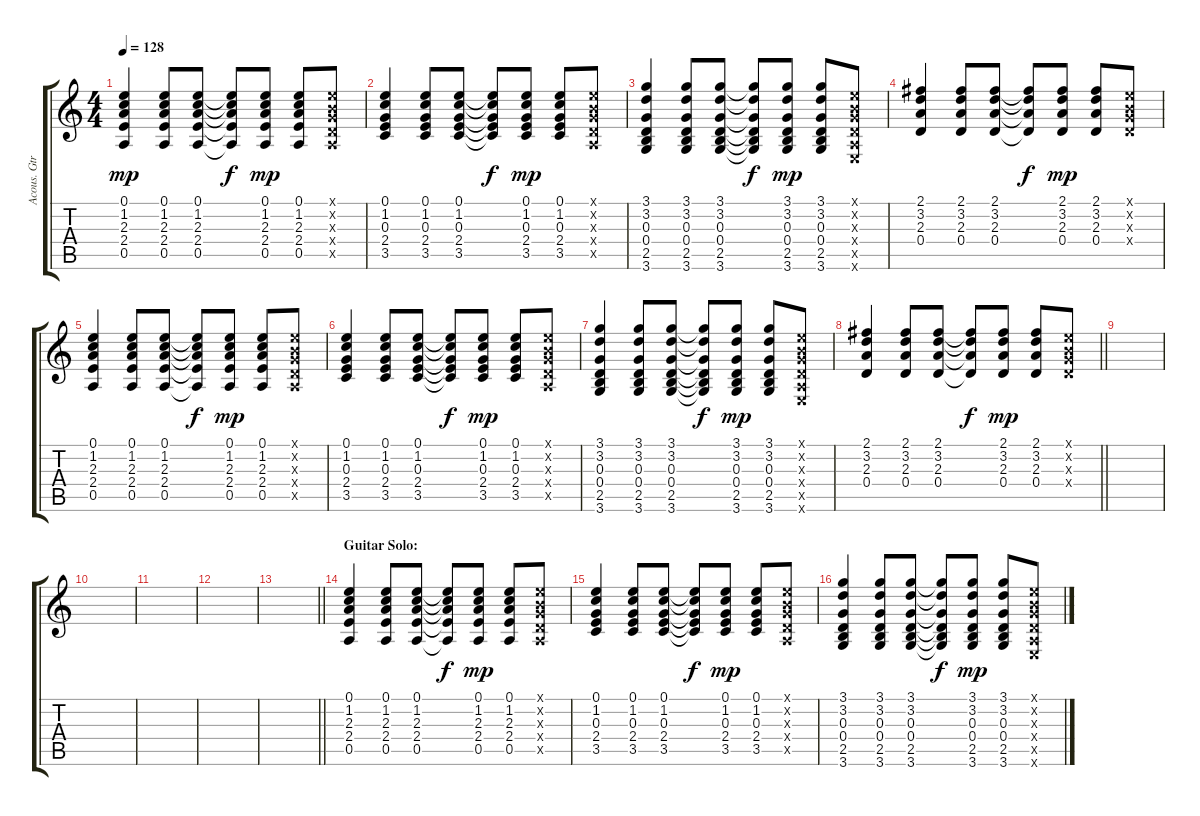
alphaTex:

\track ("Acous. Gtr. 1" "Acous. Gtr") {instrument acousticguitarsteel}
\staff {score tabs}
\tuning (E4 B3 G3 D3 A2 E2) {hide}
\ts (4 4)
\tempo 128
\clef g2
\ks c
(0.1 1.2 2.3 2.4 0.5).4{dy mp} (0.1 1.2 2.3 2.4 0.5).8 (0.1 1.2 2.3 2.4 0.5).8 (0.1{t} 1.2{t} 2.3{t} 2.4{t} 0.5{t}).8{dy f} (0.1 1.2 2.3 2.4 0.5).8{dy mp} (0.1 1.2 2.3 2.4 0.5).8 (0.1{x} 0.2{x} 0.3{x} 0.4{x} 0.5{x}).8 |
(0.1 1.2 0.3 2.4 3.5).4 (0.1 1.2 0.3 2.4 3.5).8 (0.1 1.2 0.3 2.4 3.5).8 (0.1{t} 1.2{t} 0.3{t} 2.4{t} 3.5{t}).8{dy f} (0.1 1.2 0.3 2.4 3.5).8{dy mp} (0.1 1.2 0.3 2.4 3.5).8 (0.1{x} 0.2{x} 0.3{x} 0.4{x} 0.5{x}).8 |
(3.1 3.2 0.3 0.4 2.5 3.6).4 (3.1 3.2 0.3 0.4 2.5 3.6).8 (3.1 3.2 0.3 0.4 2.5 3.6).8 (3.1{t} 3.2{t} 0.3{t} 0.4{t} 2.5{t} 3.6{t}).8{dy f} (3.1 3.2 0.3 0.4 2.5 3.6).8{dy mp} (3.1 3.2 0.3 0.4 2.5 3.6).8 (0.1{x} 0.2{x} 0.3{x} 0.4{x} 0.5{x} 0.6{x}).8 |
(2.1 3.2 2.3 0.4).4 (2.1 3.2 2.3 0.4).8 (2.1 3.2 2.3 0.4).8 (2.1{t} 3.2{t} 2.3{t} 0.4{t}).8{dy f} (2.1 3.2 2.3 0.4).8{dy mp} (2.1 3.2 2.3 0.4).8 (0.1{x} 0.2{x} 0.3{x} 0.4{x}).8 |
(0.1 1.2 2.3 2.4 0.5).4 (0.1 1.2 2.3 2.4 0.5).8 (0.1 1.2 2.3 2.4 0.5).8 (0.1{t} 1.2{t} 2.3{t} 2.4{t} 0.5{t}).8{dy f} (0.1 1.2 2.3 2.4 0.5).8{dy mp} (0.1 1.2 2.3 2.4 0.5).8 (0.1{x} 0.2{x} 0.3{x} 0.4{x} 0.5{x}).8 |
(0.1 1.2 0.3 2.4 3.5).4 (0.1 1.2 0.3 2.4 3.5).8 (0.1 1.2 0.3 2.4 3.5).8 (0.1{t} 1.2{t} 0.3{t} 2.4{t} 3.5{t}).8{dy f} (0.1 1.2 0.3 2.4 3.5).8{dy mp} (0.1 1.2 0.3 2.4 3.5).8 (0.1{x} 0.2{x} 0.3{x} 0.4{x} 0.5{x}).8 |
(3.1 3.2 0.3 0.4 2.5 3.6).4 (3.1 3.2 0.3 0.4 2.5 3.6).8 (3.1 3.2 0.3 0.4 2.5 3.6).8 (3.1{t} 3.2{t} 0.3{t} 0.4{t} 2.5{t} 3.6{t}).8{dy f} (3.1 3.2 0.3 0.4 2.5 3.6).8{dy mp} (3.1 3.2 0.3 0.4 2.5 3.6).8 (0.1{x} 0.2{x} 0.3{x} 0.4{x} 0.5{x} 0.6{x}).8 |
\barLineRight lightlight
(2.1 3.2 2.3 0.4).4 (2.1 3.2 2.3 0.4).8 (2.1 3.2 2.3 0.4).8 (2.1{t} 3.2{t} 2.3{t} 0.4{t}).8{dy f} (2.1 3.2 2.3 0.4).8{dy mp} (2.1 3.2 2.3 0.4).8 (0.1{x} 0.2{x} 0.3{x} 0.4{x}).8 |
|
|
|
|
\barLineRight lightlight
|
\section ("" "Guitar Solo:")
(0.1 1.2 2.3 2.4 0.5).4 (0.1 1.2 2.3 2.4 0.5).8 (0.1 1.2 2.3 2.4 0.5).8 (0.1{t} 1.2{t} 2.3{t} 2.4{t} 0.5{t}).8{dy f} (0.1 1.2 2.3 2.4 0.5).8{dy mp} (0.1 1.2 2.3 2.4 0.5).8 (0.1{x} 0.2{x} 0.3{x} 0.4{x} 0.5{x}).8 |
(0.1 1.2 0.3 2.4 3.5).4 (0.1 1.2 0.3 2.4 3.5).8 (0.1 1.2 0.3 2.4 3.5).8 (0.1{t} 1.2{t} 0.3{t} 2.4{t} 3.5{t}).8{dy f} (0.1 1.2 0.3 2.4 3.5).8{dy mp} (0.1 1.2 0.3 2.4 3.5).8 (0.1{x} 0.2{x} 0.3{x} 0.4{x} 0.5{x}).8 |
(3.1 3.2 0.3 0.4 2.5 3.6).4 (3.1 3.2 0.3 0.4 2.5 3.6).8 (3.1 3.2 0.3 0.4 2.5 3.6).8 (3.1{t} 3.2{t} 0.3{t} 0.4{t} 2.5{t} 3.6{t}).8{dy f} (3.1 3.2 0.3 0.4 2.5 3.6).8{dy mp} (3.1 3.2 0.3 0.4 2.5 3.6).8 (0.1{x} 0.2{x} 0.3{x} 0.4{x} 0.5{x} 0.6{x}).8
